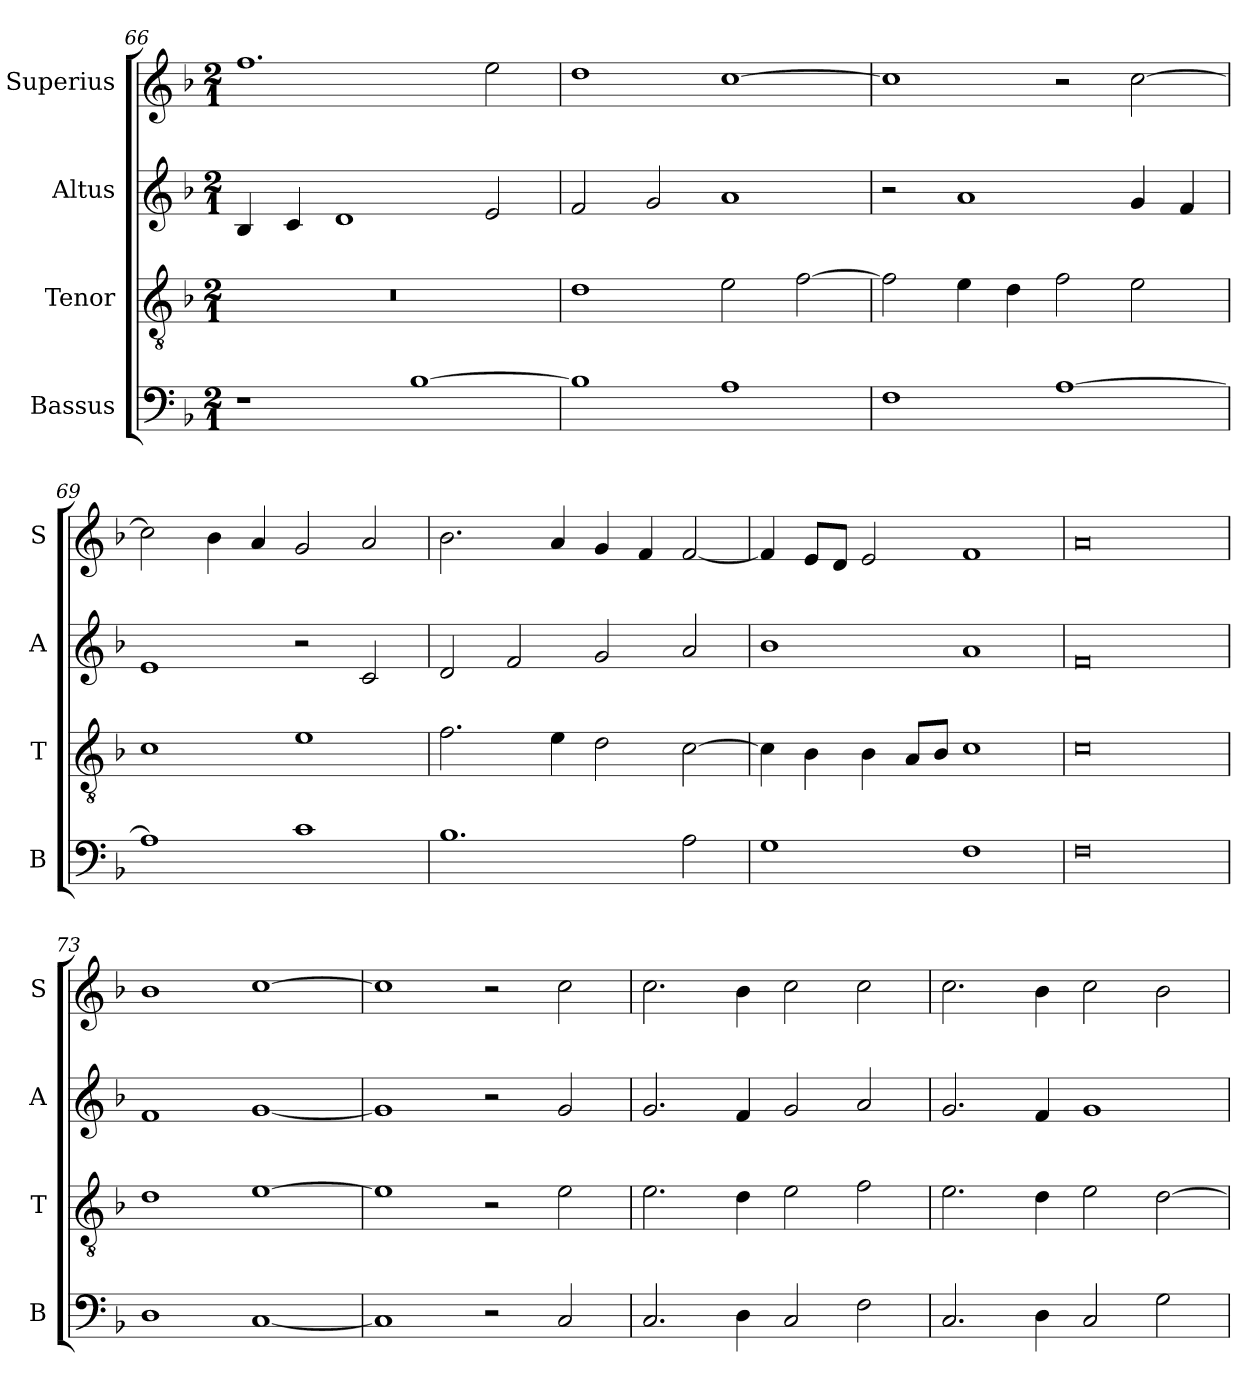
**kern	**kern	**kern	**kern
*part4	*part3	*part2	*part1
*staff4	*staff3	*staff2	*staff1
*I"Bassus	*I"Tenor	*I"Altus	*I"Superius
*I'B	*I'T	*I'A	*I'S
*clefF4	*clefGv2	*clefG2	*clefG2
*k[b-]	*k[b-]	*k[b-]	*k[b-]
*F:	*F:	*F:	*F:
*M2/1	*M2/1	*M2/1	*M2/1
=66	=66	=66	=66
1r	0r	4B-	1.ff
.	.	4c	.
.	.	1d	.
[1B-	.	.	.
.	.	2e	2ee
=67	=67	=67	=67
1B-]	1d	2f	1dd
.	.	2g	.
1A	2e	1a	[1cc
.	[2f	.	.
=68	=68	=68	=68
1F	2f]	2r	1cc]
.	4e	1a	.
.	4d	.	.
[1A	2f	.	2r
.	2e	4g	[2cc
.	.	4f	.
=69	=69	=69	=69
1A]	1c	1e	2cc]
.	.	.	4b-
.	.	.	4a
1c	1e	2r	2g
.	.	2c	2a
=70	=70	=70	=70
1.B-	2.f	2d	2.b-
.	.	2f	.
.	4e	.	4a
.	2d	2g	4g
.	.	.	4f
2A	[2c	2a	[2f
=71	=71	=71	=71
1G	4c]	1b-	4f]
.	4B-	.	8eL
.	.	.	8dJ
.	4B-	.	2e
.	8AL	.	.
.	8B-J	.	.
1F	1c	1a	1f
=72	=72	=72	=72
0F	0c	0f	0a
=73	=73	=73	=73
1D	1d	1f	1b-
[1C	[1e	[1g	[1cc
=74	=74	=74	=74
1C]	1e]	1g]	1cc]
2r	2r	2r	2r
2C	2e	2g	2cc
=75	=75	=75	=75
2.C	2.e	2.g	2.cc
4D	4d	4f	4b-
2C	2e	2g	2cc
2F	2f	2a	2cc
=76	=76	=76	=76
2.C	2.e	2.g	2.cc
4D	4d	4f	4b-
2C	2e	1g	2cc
2G	[2d	.	2b-
=	=	=	=
*-	*-	*-	*-
